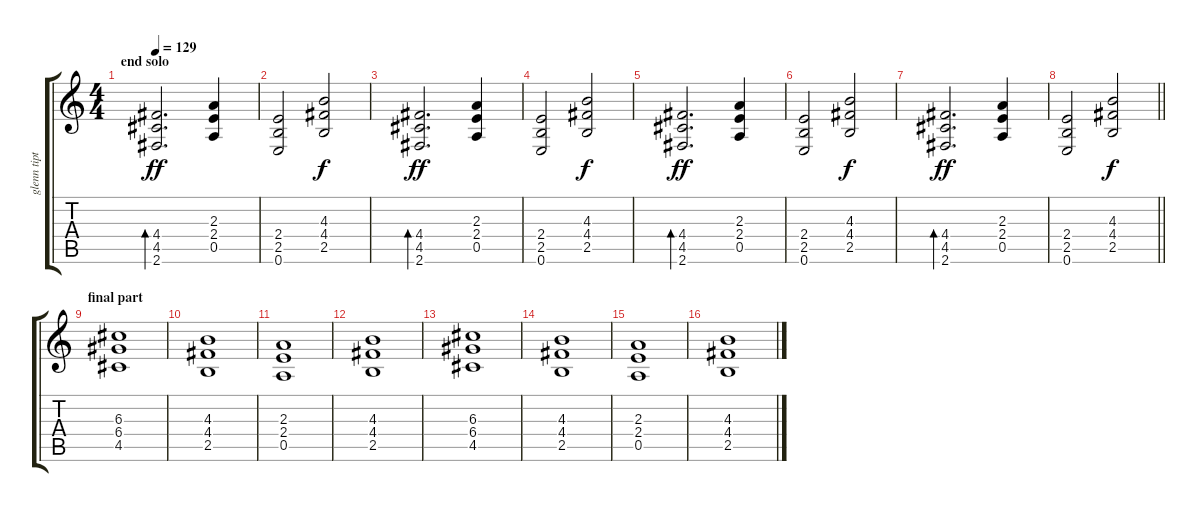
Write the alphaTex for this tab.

\track ("glenn tipton" "glenn tipt") {instrument distortionguitar}
\staff {score tabs}
\tuning (E4 B3 G3 D3 A2 E2) {hide}
\ts (4 4)
\section ("" "end solo")
\tempo 129
\clef g2
\ks c
(4.4 4.5 2.6).2{d bd 120 dy ff} (2.3 2.4 0.5).4 |
(2.4 2.5 0.6).2 (4.3 4.4 2.5).2{dy f} |
(4.4 4.5 2.6).2{d bd 120 dy ff} (2.3 2.4 0.5).4 |
(2.4 2.5 0.6).2 (4.3 4.4 2.5).2{dy f} |
(4.4 4.5 2.6).2{d bd 120 dy ff} (2.3 2.4 0.5).4 |
(2.4 2.5 0.6).2 (4.3 4.4 2.5).2{dy f} |
(4.4 4.5 2.6).2{d bd 120 dy ff} (2.3 2.4 0.5).4 |
\barLineRight lightlight
(2.4 2.5 0.6).2 (4.3 4.4 2.5).2{dy f} |
\section ("" "final part")
(6.3 6.4 4.5).1 |
(4.3 4.4 2.5).1 |
(2.3 2.4 0.5).1 |
(4.3 4.4 2.5).1 |
(6.3 6.4 4.5).1 |
(4.3 4.4 2.5).1 |
(2.3 2.4 0.5).1 |
(4.3 4.4 2.5).1
